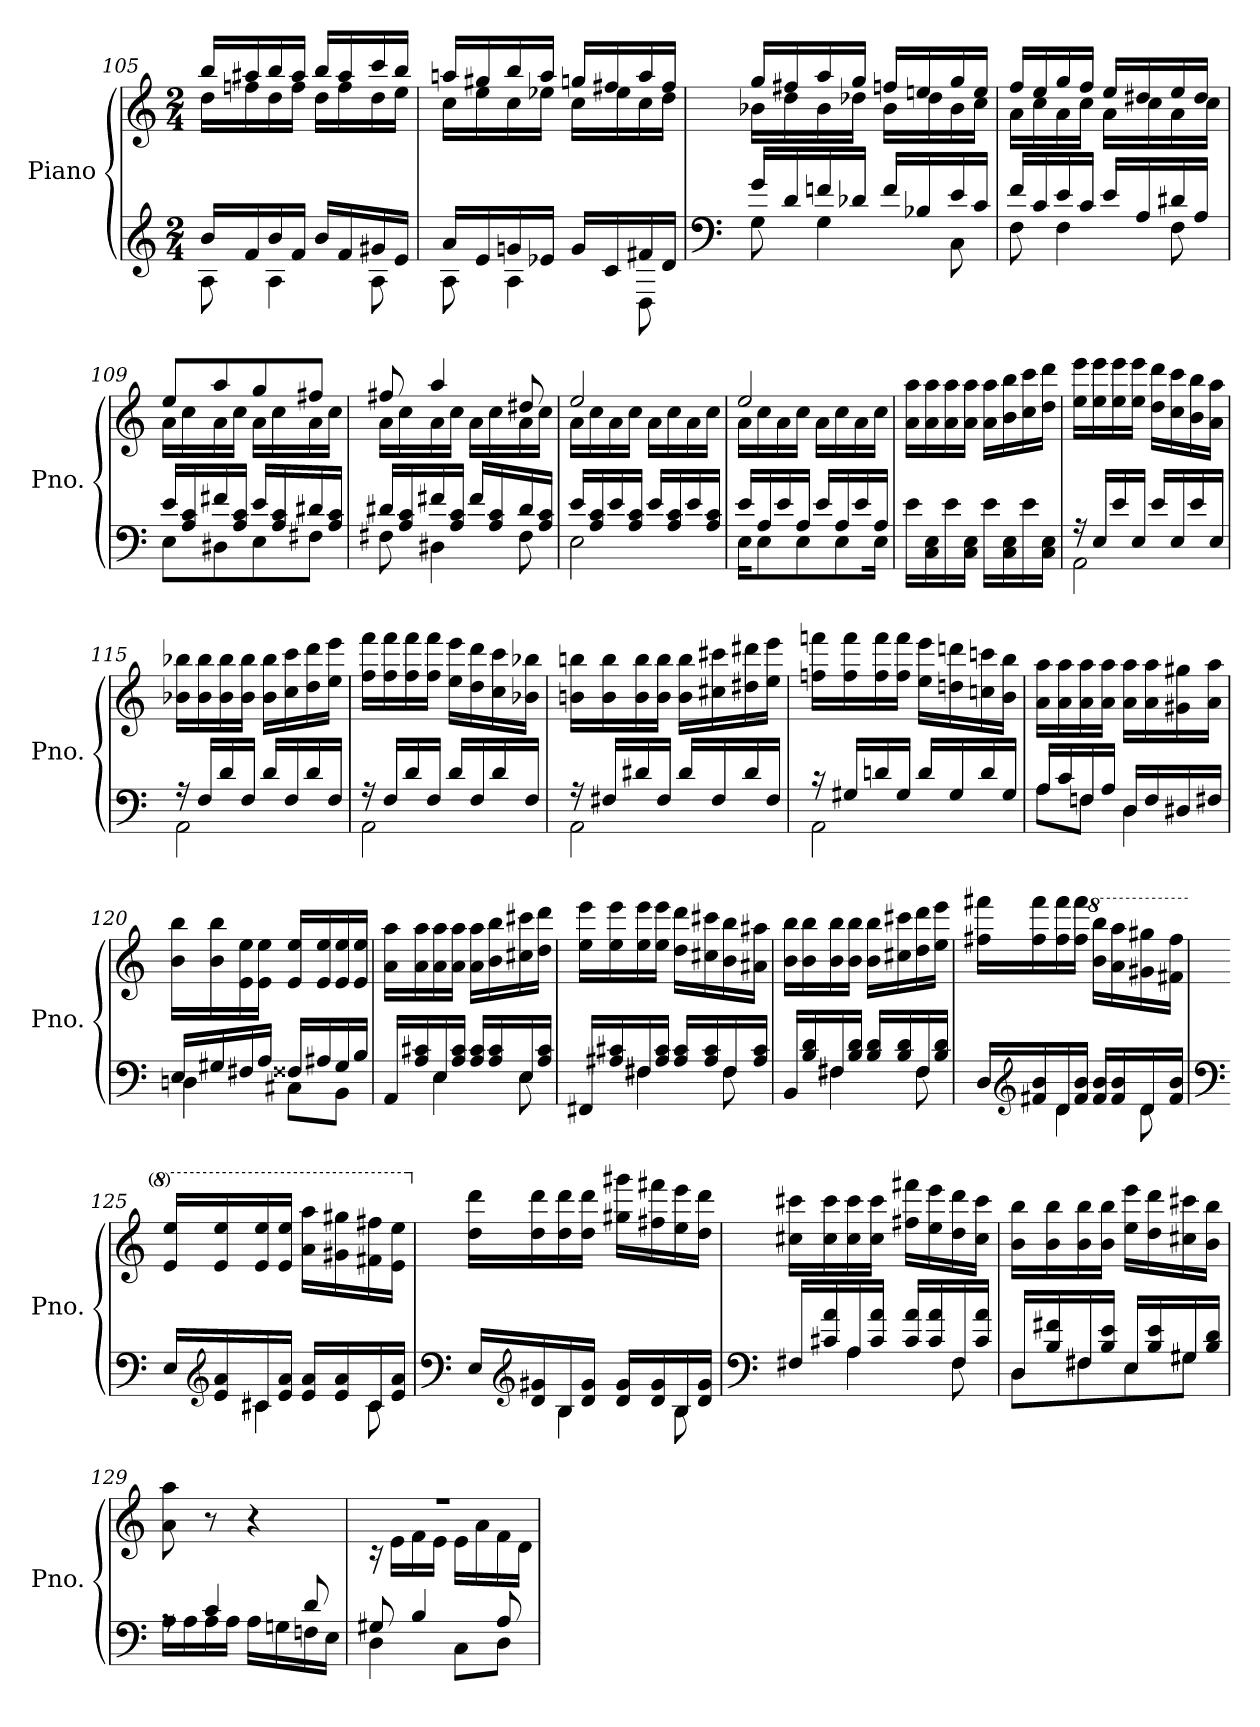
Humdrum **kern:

**kern	**kern
*part1	*part1
*staff2	*staff1
*I"Piano	*
*I'Pno.	*
*clefG2	*clefG2
*k[]	*k[]
*M2/4	*M2/4
=105	=105
*^	*^
16b/LL	8A\	16bb/LL	16dd\LL
16f/	.	16aa#X/	16ffn\
16b/	4A\	16bb/	16dd\
16f/JJ	.	16aa#/JJ	16ff\JJ
16b/LL	.	16bb/LL	16dd\LL
16f/	.	16aa#/	16ff\
16g#X/	8A\	16ccc/	16dd\
16e/JJ	.	16bb/JJ	16ee\JJ
!!LO:LB:g=z	!!
=106	=106	=106	=106
16a/LL	8A\	16aan/LL	16cc\LL
16e/	.	16gg#X/	16ee\
16gn/	4A\	16bb/	16cc\
16e-X/JJ	.	16aa/JJ	16ee-X\JJ
16g/LL	.	16ggn/LL	16cc\LL
16c/	.	16ff#X/	16ee-\
16f#X/	8D\	16aa/	16cc\
16d/JJ	.	16ff#/JJ	16dd\JJ
=107	=107	=107	=107
*clefF4	*	*	*
16g/LL	8G\	16gg/LL	16b-X\LL
16d/	.	16ff#X/	16dd\
16fn/	4G\	16aa/	16b-\
16d-X/JJ	.	16gg/JJ	16dd-X\JJ
16f/LL	.	16ffn/LL	16b-\LL
16B-X/	.	16een/	16dd-\
16e/	8C\	16gg/	16b-\
16c/JJ	.	16ee/JJ	16cc\JJ
=108	=108	=108	=108
16f/LL	8F\	16ff/LL	16a\LL
16c/	.	16ee/	16cc\
16e/	4F\	16gg/	16a\
16c/JJ	.	16ff/JJ	16cc\JJ
16e/LL	.	16ee/LL	16a\LL
16A/	.	16dd#X/	16cc\
16d#X/	8F\	16ee/	16a\
16A/JJ	.	16dd#/JJ	16cc\JJ
=109	=109	=109	=109
16e/LL	8E\L	8ee/L	16a\LL
16A/ 16c/	.	.	16cc\
16f#X/	8D#X\	8aa/	16a\
16A/ 16c/JJ	.	.	16cc\JJ
16e/LL	8E\	8gg/	16a\LL
16A/ 16c/	.	.	16cc\
16d#X/	8F#X\J	8ff#X/J	16a\
16A/ 16c/JJ	.	.	16cc\JJ
!!LO:LB:g=z	!!
=110	=110	=110	=110
16d#X/LL	8F#X\	8ff#X/	16a\LL
16A/ 16c/	.	.	16cc\
16f#X/	4D#X\	4aa/	16a\
16A/ 16c/JJ	.	.	16cc\JJ
16f#/LL	.	.	16a\LL
16A/ 16c/	.	.	16cc\
16d#/	8F#\	8dd#X/	16a\
16A/ 16c/JJ	.	.	16cc\JJ
=111	=111	=111	=111
16e/LL	2E\	2ee/	16a\LL
16A/ 16c/	.	.	16cc\
16e/	.	.	16a\
16A/ 16c/JJ	.	.	16cc\JJ
16e/LL	.	.	16a\LL
16A/ 16c/	.	.	16cc\
16e/	.	.	16a\
16A/ 16c/JJ	.	.	16cc\JJ
=112	=112	=112	=112
16e/LL	16E\KL	2ee/	16a\LL
16A/	8E\	.	16cc\
16e/	.	.	16a\
16A/JJ	8E\	.	16cc\JJ
16e/LL	.	.	16a\LL
16A/	8E\	.	16cc\
16e/	.	.	16a\
16A/JJ	16E\Jk	.	16cc\JJ
*v	*v	*	*
*	*v	*v
=113	=113
16e\LL	16a\ 16aa\LL
16C\ 16E\	16a\ 16aa\
16e\	16a\ 16aa\
16C\ 16E\JJ	16a\ 16aa\JJ
16e\LL	16a\ 16aa\LL
16C\ 16E\	16b\ 16bb\
16e\	16cc\ 16ccc\
16C\ 16E\JJ	16dd\ 16ddd\JJ
!!LO:PB:g=z
=114	=114
*^	*
16r	2AA\	16ee\ 16eee\LL
16E/LL	.	16ee\ 16eee\
16e/	.	16ee\ 16eee\
16E/JJ	.	16ee\ 16eee\JJ
16e/LL	.	16dd\ 16ddd\LL
16E/	.	16cc\ 16ccc\
16e/	.	16b\ 16bb\
16E/JJ	.	16a\ 16aa\JJ
=115	=115	=115
16r	2AA\	16b-X\ 16bb-X\LL
16F/LL	.	16b-\ 16bb-\
16d/	.	16b-\ 16bb-\
16F/JJ	.	16b-\ 16bb-\JJ
16d/LL	.	16b-\ 16bb-\LL
16F/	.	16cc\ 16ccc\
16d/	.	16dd\ 16ddd\
16F/JJ	.	16ee\ 16eee\JJ
=116	=116	=116
16r	2AA\	16ff\ 16fff\LL
16F/LL	.	16ff\ 16fff\
16d/	.	16ff\ 16fff\
16F/JJ	.	16ff\ 16fff\JJ
16d/LL	.	16ee\ 16eee\LL
16F/	.	16dd\ 16ddd\
16d/	.	16cc\ 16ccc\
16F/JJ	.	16b-X\ 16bb-X\JJ
=117	=117	=117
16r	2AA\	16bn\ 16bbn\LL
16F#X/LL	.	16b\ 16bb\
16d#X/	.	16b\ 16bb\
16F#/JJ	.	16b\ 16bb\JJ
16d#/LL	.	16b\ 16bb\LL
16F#/	.	16cc#X\ 16ccc#X\
16d#/	.	16dd#X\ 16ddd#X\
16F#/JJ	.	16ee\ 16eee\JJ
!!LO:LB:g=z
=118	=118	=118
16r	2AA\	16ffn\ 16fffn\LL
16G#X/LL	.	16ff\ 16fff\
16dn/	.	16ff\ 16fff\
16G#/JJ	.	16ff\ 16fff\JJ
16d/LL	.	16ee\ 16eee\LL
16G#/	.	16ddn\ 16dddn\
16d/	.	16ccn\ 16cccn\
16G#/JJ	.	16b\ 16bb\JJ
=119	=119	=119
16A/LL	8A\L	16a\ 16aa\LL
16c/	.	16a\ 16aa\
16Fn/	8F\J	16a\ 16aa\
16A/JJ	.	16a\ 16aa\JJ
16D/LL	4D\	16a\ 16aa\LL
16F/	.	16a\ 16aa\
16D#X/	.	16g#X\ 16gg#X\
16F#X/JJ	.	16a\ 16aa\JJ
=120	=120	=120
16E/LL	4Dn\	16b\ 16bb\LL
16G#X/	.	16b\ 16bb\
16F#X/	.	16e\ 16ee\
16A/JJ	.	16e\ 16ee\JJ
16F##X/LL	8C#X\L	16e/ 16ee/LL
16A#X/	.	16e/ 16ee/
16G#/	8BB\J	16e/ 16ee/
16B/JJ	.	16e/ 16ee/JJ
=121	=121	=121
16AA/LL	8rGGyy	16a\ 16aa\LL
16A/ 16c#X/	.	16a\ 16aa\
16E/	4E\	16a\ 16aa\
16A/ 16c#/JJ	.	16a\ 16aa\JJ
16A/ 16c#/LL	.	16a\ 16aa\LL
16A/ 16c#/	.	16b\ 16bb\
16E/	8E\	16cc#X\ 16ccc#X\
16A/ 16c#/JJ	.	16dd\ 16ddd\JJ
!!LO:LB:g=z
=122	=122	=122
16FF#X/LL	8rEEyy	16ee\ 16eee\LL
16A#X/ 16c#X/	.	16ee\ 16eee\
16F#X/	4F#\	16ee\ 16eee\
16A#/ 16c#/JJ	.	16ee\ 16eee\JJ
16A#/ 16c#/LL	.	16dd\ 16ddd\LL
16A#/ 16c#/	.	16cc#X\ 16ccc#X\
16F#/	8F#\	16b\ 16bb\
16A#/ 16c#/JJ	.	16a#X\ 16aa#X\JJ
=123	=123	=123
16BB/LL	8rGGyy	16b\ 16bb\LL
16B/ 16d/	.	16b\ 16bb\
16F#X/	4F#\	16b\ 16bb\
16B/ 16d/JJ	.	16b\ 16bb\JJ
16B/ 16d/LL	.	16b\ 16bb\LL
16B/ 16d/	.	16cc#X\ 16ccc#X\
16F#/	8F#\	16dd\ 16ddd\
16B/ 16d/JJ	.	16ee\ 16eee\JJ
=124	=124	=124
16D/LL	8ryy	16ff#X\ 16fff#X\LL
*clefG2	*	*
16f#X/ 16b/	.	16ff#\ 16fff#\
16d/	4d\	16ff#\ 16fff#\
16f#/ 16b/JJ	.	16ff#\ 16fff#\JJ
*	*	*8va
16f#/ 16b/LL	.	16bb\ 16bbb\LL
16f#/ 16b/	.	16aa\ 16aaa\
16d/	8d\	16gg#X\ 16ggg#X\
16f#/ 16b/JJ	.	16ff#X\ 16fff#\JJ
=125	=125	=125
*clefF4	*	*
16E/LL	8ryy	16ee/ 16eee/LL
*clefG2	*	*
16e/ 16a/	.	16ee/ 16eee/
16c#X/	4c#\	16ee/ 16eee/
16e/ 16a/JJ	.	16ee/ 16eee/JJ
16e/ 16a/LL	.	16aa\ 16aaa\LL
16e/ 16a/	.	16gg#X\ 16ggg#X\
16c#/	8c#\	16ff#X\ 16fff#X\
16e/ 16a/JJ	.	16ee\ 16eee\JJ
!!LO:LB:g=z
=126	=126	=126
*clefF4	*	*
*	*	*X8va
16E/LL	8ryy	16dd\ 16ddd\LL
*clefG2	*	*
16d/ 16g#X/	.	16dd\ 16ddd\
16B/	4B\	16dd\ 16ddd\
16d/ 16g#/JJ	.	16dd\ 16ddd\JJ
16d/ 16g#/LL	.	16gg#X\ 16ggg#X\LL
16d/ 16g#/	.	16ff#X\ 16fff#X\
16B/	8B\	16ee\ 16eee\
16d/ 16g#/JJ	.	16dd\ 16ddd\JJ
=127	=127	=127
*clefF4	*	*
16F#X/LL	8ryy	16cc#X\ 16ccc#X\LL
16c#X/ 16a/	.	16cc#\ 16ccc#\
16A/	4A\	16cc#\ 16ccc#\
16c#/ 16a/JJ	.	16cc#\ 16ccc#\JJ
16c#/ 16a/LL	.	16ff#X\ 16fff#X\LL
16c#/ 16a/	.	16ee\ 16eee\
16F#/	8F#\	16dd\ 16ddd\
16c#/ 16a/JJ	.	16cc#\ 16ccc#\JJ
=128	=128	=128
16D/LL	8D\L	16b\ 16bb\LL
16B/ 16f#X/	.	16b\ 16bb\
16F#X/	8F#\	16b\ 16bb\
16B/ 16e/JJ	.	16b\ 16bb\JJ
16E/LL	8E\	16ee\ 16eee\LL
16B/ 16e/	.	16dd\ 16ddd\
16G#X/	8G#\J	16cc#X\ 16ccc#X\
16B/ 16d/JJ	.	16b\ 16bb\JJ
=129	=129	=129
8rA	16A\LL	8a\ 8aa\
.	16A\	.
4c/	16A\	8r
.	16A\JJ	.
.	16A\LL	4r
.	16Gn\	.
8d/	16Fn\	.
.	16E\JJ	.
!!LO:PB:g=z
=130	=130	=130
*	*	*^
8G#X/	4D\	2r	16r
.	.	.	16e\LL
4B/	.	.	16f\
.	.	.	16e\JJ
.	8C\L	.	16e\LL
.	.	.	16a\
8A/	8D\J	.	16f\
.	.	.	16d\JJ
*v	*v	*	*
*	*v	*v
=	=
*-	*-
